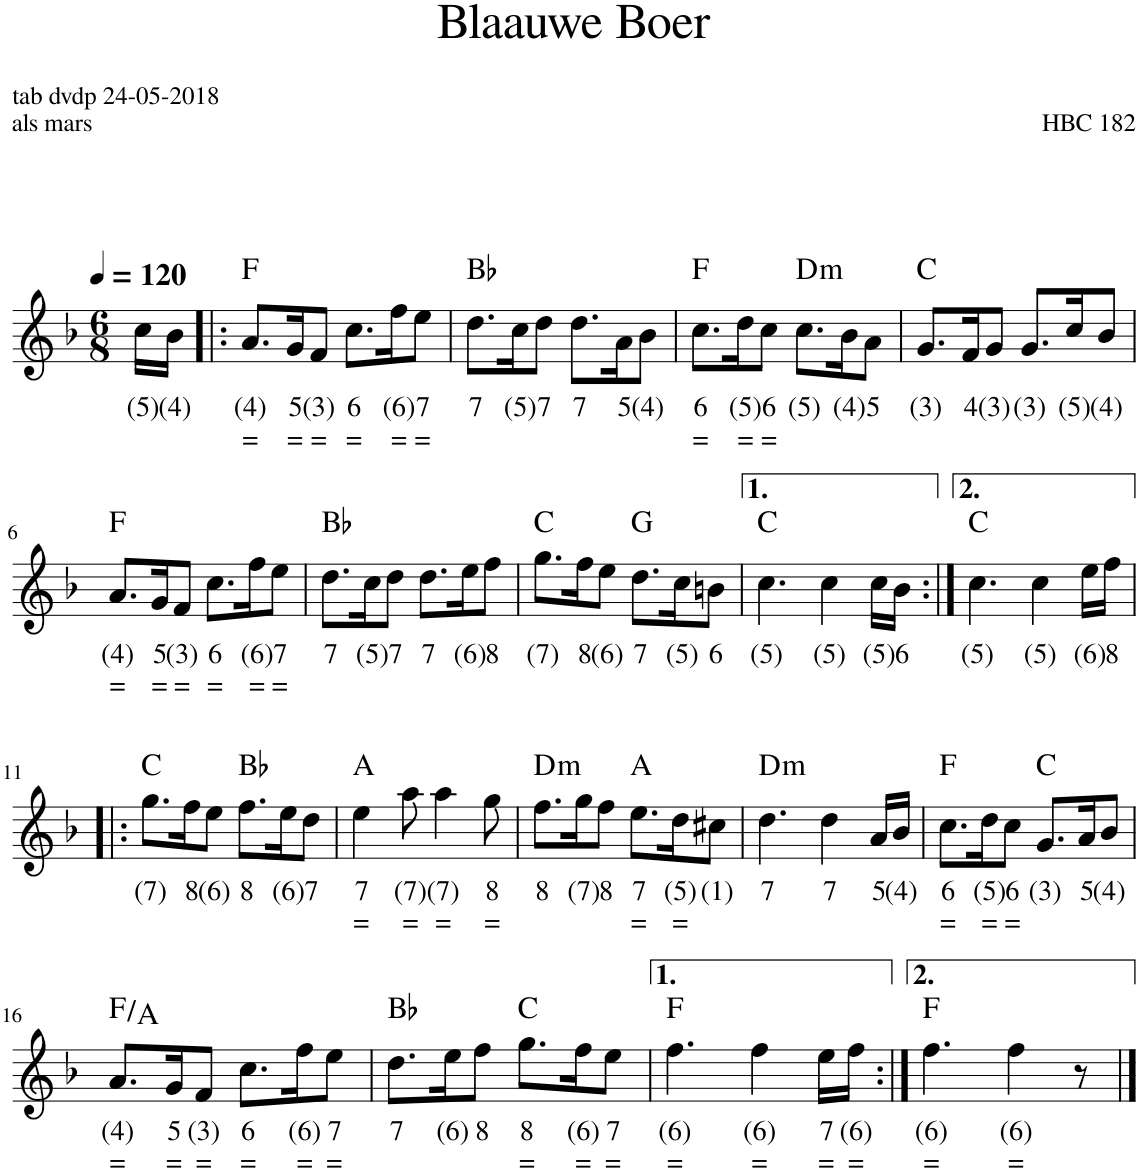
**kern	**text	**text	**kern	**text	**text	**kern	**text	**text	**kern	**text	**text	**harte
*part4	*part4	*part4	*part3	*part3	*part3	*part2	*part2	*part2	*part1	*part1	*part1	*part1
*staff4	*staff4	*staff4	*staff3	*staff3	*staff3	*staff2	*staff2	*staff2	*staff1	*staff1	*staff1	*
*I"Stem	*	*	*I"Stem	*	*	*I"Stem	*	*	*I"Stem	*	*	*
*stria5	*	*	*stria5	*	*	*stria5	*	*	*	*	*	*
*clefG2	*	*	*clefG2	*	*	*clefG2	*	*	*clefG2	*	*	*
*k[b-]	*	*	*k[b-]	*	*	*k[b-]	*	*	*k[b-]	*	*	*
*M6/8	*	*	*M6/8	*	*	*M6/8	*	*	*M6/8	*	*	*
*MM120	*	*	*MM120	*	*	*MM120	*	*	*MM120	*	*	*
=1	=1	=1	=1	=1	=1	=1	=1	=1	=1	=1	=1	=1
!LO:TX:a:t=bas instrument	!	!	!	!	!	!	!	!	!	!	!	!
!	!	!	!	!	!	!	!	!	!	!LO:LY:b	!	!
8r	.	.	8r	.	.	16a/LL	5	.	16cc\LL	(5)	.	.
!	!	!	!	!	!	!	!	!	!	!LO:LY:b	!	!
.	.	.	.	.	.	16g/JJ	(3)	.	16b-\JJ	(4)	.	.
=2!|:	=2!|:	=2!|:	=2!|:	=2!|:	=2!|:	=2!|:	=2!|:	=2!|:	=2!|:	=2!|:	=2!|:	=2!|:
!	!	!	!	!	!	!	!	!	!	!LO:LY:b	!LO:LY:b	!
4.f	(3)	=	8.c/L	3	=	8.f/L	(3)	=	8.a/L	(4)	=	F:maj
!	!	!	!	!	!	!	!	!	!	!LO:LY:b	!LO:LY:b	!
.	.	.	16B-/K	3!	.	16e/K	4	=	16g/K	5	=	.
!	!	!	!	!	!	!	!	!	!	!LO:LY:b	!LO:LY:b	!
.	.	.	8A/J	3!	.	8c/J	3	=	8f/J	(3)	=	.
!	!	!	!	!	!	!	!	!	!	!LO:LY:b	!LO:LY:b	!
8.f/L	(3)	=	8.f/L	(3)	=	8.a\L	(4)	=	8.cc\L	6	=	.
!	!	!	!	!	!	!	!	!	!	!LO:LY:b	!LO:LY:b	!
16d/K	3	.	16a/K	(4)	=	16dd\K	(5)	=	16ff\K	(6)	=	.
!	!	!	!	!	!	!	!	!	!	!LO:LY:b	!LO:LY:b	!
8c/J	3	=	8g/J	5	=	8cc\J	6	=	8ee\J	7	=	.
=3	=3	=3	=3	=3	=3	=3	=3	=3	=3	=3	=3	=3
!	!	!	!	!	!	!	!	!	!	!LO:LY:b	!	!
4.B-	3!	.	4.f	4	.	8.b-\L	(4)	.	8.dd\L	7	.	Bb:maj
!	!	!	!	!	!	!	!	!	!	!LO:LY:b	!	!
.	.	.	.	.	.	16a\K	5	.	16cc\K	(5)	.	.
!	!	!	!	!	!	!	!	!	!	!LO:LY:b	!	!
.	.	.	.	.	.	8b-\J	(4)	.	8dd\J	7	.	.
!	!	!	!	!	!	!	!	!	!	!LO:LY:b	!	!
8.B-/L	3!	.	8.d/L	3	.	8.b-/L	(4)	.	8.dd\L	7	.	.
!	!	!	!	!	!	!	!	!	!	!LO:LY:b	!	!
16d/K	3	.	16e/K	(2)	.	16f/K	4	.	16a\K	5	.	.
!	!	!	!	!	!	!	!	!	!	!LO:LY:b	!	!
8e/J	(2)	.	8f/J	4	.	8g/J	(3)	.	8b-\J	(4)	.	.
=4	=4	=4	=4	=4	=4	=4	=4	=4	=4	=4	=4	=4
!	!	!	!	!	!	!	!	!	!	!LO:LY:b	!LO:LY:b	!
4.f	(3)	=	4f	(3)	=	8.a/L	(4)	=	8.cc\L	6	=	F:maj
!	!	!	!	!	!	!	!	!	!	!LO:LY:b	!LO:LY:b	!
.	.	.	.	.	.	16b-/K	(4)	.	16dd\K	(5)	=	.
!	!	!	!	!	!	!	!	!	!	!LO:LY:b	!LO:LY:b	!
.	.	.	8g	5	=	8a/J	(4)	=	8cc\J	6	=	.
!	!	!	!	!	!	!	!	!	!	!LO:LY:b	!	!LO:H:kt=m
8.f/L	4	.	8.f/L	4	.	8.a/L	(4)	.	8.cc\L	(5)	.	D:min
!	!	!	!	!	!	!	!	!	!	!LO:LY:b	!	!
16e/K	(2)	.	16e/K	(2)	.	16g/K	(3)	.	16b-\K	(4)	.	.
!	!	!	!	!	!	!	!	!	!	!LO:LY:b	!	!
8d/J	3	.	8d/J	3	.	8f/J	4	.	8a\J	5	.	.
=5	=5	=5	=5	=5	=5	=5	=5	=5	=5	=5	=5	=5
!	!	!	!	!	!	!	!	!	!	!LO:LY:b	!	!
4.c	3	=	4c	3	=	8.e/L	(2)	.	8.g/L	(3)	.	C:maj
!	!	!	!	!	!	!	!	!	!	!LO:LY:b	!	!
.	.	.	.	.	.	16d/K	3	.	16f/K	4	.	.
!	!	!	!	!	!	!	!	!	!	!LO:LY:b	!	!
.	.	.	8d	3	.	8e/J	(2)	.	8g/J	(3)	.	.
!	!	!	!	!	!	!	!	!	!	!LO:LY:b	!	!
8.c/L	3	=	8.c/L	3	=	8.e/L	(2)	.	8.g/L	(3)	.	.
!	!	!	!	!	!	!	!	!	!	!LO:LY:b	!	!
16d/K	3	.	16e/K	4	=	16a/K	(4)	.	16cc/K	(5)	.	.
!	!	!	!	!	!	!	!	!	!	!LO:LY:b	!	!
8e/J	4	=	8d/J	3	.	8g/J	(3)	.	8b-/J	(4)	.	.
!!LO:LB:g=z
=6	=6	=6	=6	=6	=6	=6	=6	=6	=6	=6	=6	=6
!	!	!	!	!	!	!	!	!	!	!LO:LY:b	!LO:LY:b	!
4.f	(3)	=	8.c/L	3	=	8.f/L	(3)	=	8.a/L	(4)	=	F:maj
!	!	!	!	!	!	!	!	!	!	!LO:LY:b	!LO:LY:b	!
.	.	.	16B-/K	3!	=	16e/K	4	=	16g/K	5	=	.
!	!	!	!	!	!	!	!	!	!	!LO:LY:b	!LO:LY:b	!
.	.	.	8A/J	3!	=	8c/J	3	=	8f/J	(3)	=	.
!	!	!	!	!	!	!	!	!	!	!LO:LY:b	!LO:LY:b	!
8.f/L	(3)	=	8.f/L	(3)	=	8.a\L	(4)	=	8.cc\L	6	=	.
!	!	!	!	!	!	!	!	!	!	!LO:LY:b	!LO:LY:b	!
16d/K	3	.	16a/K	(4)	=	16dd\K	(5)	=	16ff\K	(6)	=	.
!	!	!	!	!	!	!	!	!	!	!LO:LY:b	!LO:LY:b	!
8c/J	3	=	8g/J	5	=	8cc\J	6	=	8ee\J	7	=	.
=7	=7	=7	=7	=7	=7	=7	=7	=7	=7	=7	=7	=7
!	!	!	!	!	!	!	!	!	!	!LO:LY:b	!	!
4.B-	3!	.	4.f	4	.	8.b-\L	(4)	.	8.dd\L	7	.	Bb:maj
!	!	!	!	!	!	!	!	!	!	!LO:LY:b	!	!
.	.	.	.	.	.	16a\K	5	.	16cc\K	(5)	.	.
!	!	!	!	!	!	!	!	!	!	!LO:LY:b	!	!
.	.	.	.	.	.	8b-\J	(4)	.	8dd\J	7	.	.
!	!	!	!	!	!	!	!	!	!	!LO:LY:b	!	!
8.B-/L	3!	.	8.d/L	3	.	8.b-\L	(4)	.	8.dd\L	7	.	.
!	!	!	!	!	!	!	!	!	!	!LO:LY:b	!	!
16A/K	3!	.	16e/K	(2)	.	16cc\K	(5)	.	16ee\K	(6)	.	.
!	!	!	!	!	!	!	!	!	!	!LO:LY:b	!	!
8B-/J	3!	.	8f/J	4	.	8dd\J	7	.	8ff\J	8	.	.
=8	=8	=8	=8	=8	=8	=8	=8	=8	=8	=8	=8	=8
!	!	!	!	!	!	!	!	!	!	!LO:LY:b	!	!
4.c	(2)	=	8.e/L	(2)	.	8.cc\L	(5)	.	8.gg\L	(7)	.	C:maj
!	!	!	!	!	!	!	!	!	!	!LO:LY:b	!	!
.	.	.	16d/K	3	.	16b-\K	(4)	.	16ff\K	8	.	.
!	!	!	!	!	!	!	!	!	!	!LO:LY:b	!	!
.	.	.	8c/J	3	=	8a\J	5	.	8ee\J	(6)	.	.
!	!	!	!	!	!	!	!	!	!	!LO:LY:b	!	!
8.g/L	(3)	.	8.Bn/L	2	.	8.g/L	(3)	.	8.dd\L	7	.	G:maj
!	!	!	!	!	!	!	!	!	!	!LO:LY:b	!	!
16e/K	(2)	.	16A/K	2!	.	16f/K	4	.	16cc\K	(5)	.	.
!	!	!	!	!	!	!	!	!	!	!LO:LY:b	!	!
8d/J	3	.	8F/J	2!	.	8d/J	3	.	8bn\J	6	.	.
=9	=9	=9	=9	=9	=9	=9	=9	=9	=9	=9	=9	=9
!	!	!	!	!	!	!	!	!	!	!LO:LY:b	!	!
4.c	(2)	=	4.G	2	=	4.e	(2)	.	4.cc\	(5)	.	C:maj
!	!	!	!	!	!	!	!	!	!	!LO:LY:b	!	!
4c	(2)	=	4.G'	2	=	4e	(2)	.	4cc\	(5)	.	.
!	!	!	!	!	!	!	!	!	!	!LO:LY:b	!	!
8e	4	=	.	.	.	16a/LL	5	.	16cc\LL	(5)	.	.
!	!	!	!	!	!	!	!	!	!	!LO:LY:b	!	!
.	.	.	.	.	.	16g/JJ	(3)	.	16b-\JJ	6	.	.
=10:|!	=10:|!	=10:|!	=10:|!	=10:|!	=10:|!	=10:|!	=10:|!	=10:|!	=10:|!	=10:|!	=10:|!	=10:|!
!	!	!	!	!	!	!	!	!	!	!LO:LY:b	!	!
4.c	(2)	=	4.G	2	=	4.e	(2)	.	4.cc\	(5)	.	C:maj
!	!	!	!	!	!	!	!	!	!	!LO:LY:b	!	!
4c	(2)	=	4G	2	=	4e	(2)	.	4cc\	(5)	.	.
!	!	!	!	!	!	!	!	!	!	!LO:LY:b	!	!
8g	5	=	16e/LL	4	=	16cc\LL	(5)	.	16ee\LL	(6)	.	.
!	!	!	!	!	!	!	!	!	!	!LO:LY:b	!	!
.	.	.	16d/JJ	3	.	16dd\JJ	7	.	16ff\JJ	8	.	.
!!LO:LB:g=z
=11!|:	=11!|:	=11!|:	=11!|:	=11!|:	=11!|:	=11!|:	=11!|:	=11!|:	=11!|:	=11!|:	=11!|:	=11!|:
!	!	!	!	!	!	!	!	!	!	!LO:LY:b	!	!
4.cc	(5)	.	8.c/L	3	=	8.ee\L	(6)	.	8.gg\L	(7)	.	C:maj
!	!	!	!	!	!	!	!	!	!	!LO:LY:b	!	!
.	.	.	16A/K	3!	=	16dd\K	7	.	16ff\K	8	.	.
!	!	!	!	!	!	!	!	!	!	!LO:LY:b	!	!
.	.	.	8G/J	2	=	8cc\J	(5)	.	8ee\J	(6)	.	.
!	!	!	!	!	!	!	!	!	!	!LO:LY:b	!	!
4.b-	(4)	.	8.B-/L	3!	.	8.dd\L	7	.	8.ff\L	8	.	Bb:maj
!	!	!	!	!	!	!	!	!	!	!LO:LY:b	!	!
.	.	.	16G/K	3!	.	16cc\K	(5)	.	16ee\K	(6)	.	.
!	!	!	!	!	!	!	!	!	!	!LO:LY:b	!	!
.	.	.	8F/J	3!	.	8b-\J	(4)	.	8dd\J	7	.	.
=12	=12	=12	=12	=12	=12	=12	=12	=12	=12	=12	=12	=12
!	!	!	!	!	!	!	!	!	!	!LO:LY:b	!LO:LY:b	!
4.a	(4)	=	4A	4(4)	==	4cc#X	(1)	.	4ee\	7	=	A:maj
!	!	!	!	!	!	!	!	!	!	!LO:LY:b	!LO:LY:b	!
.	.	.	8d-X	4(4)	==	8ee	7	=	8aa\	(7)	=	.
!	!	!	!	!	!	!	!	!	!	!LO:LY:b	!LO:LY:b	!
8.A/L	4(4)	==	4d-	4(4)	==	4ee	7	=	4aa\	(7)	=	.
16B-/K	4(4)	==	.	.	.	.	.	.	.	.	.	.
!	!	!	!	!	!	!	!	!	!	!LO:LY:b	!LO:LY:b	!
8c#X/J	4(4)	==	8B-	4(4)	==	8ee	7	=	8gg\	8	=	.
=13	=13	=13	=13	=13	=13	=13	=13	=13	=13	=13	=13	=13
!	!	!	!	!	!	!	!	!	!	!LO:LY:b	!	!LO:H:kt=m
4.d	3	.	8.A/L	3!	.	8.dd\L	7	.	8.ff\L	8	.	D:min
!	!	!	!	!	!	!	!	!	!	!LO:LY:b	!	!
.	.	.	16c/K	3!	.	16ee\K	(6)	.	16gg\K	(7)	.	.
!	!	!	!	!	!	!	!	!	!	!LO:LY:b	!	!
.	.	.	8B-/J	3!	.	8dd\J	7	.	8ff\J	8	.	.
!	!	!	!	!	!	!	!	!	!	!LO:LY:b	!LO:LY:b	!
4.a	(4)	=	8.A/L	4(4)	==	8.cc#X/L	(1)	.	8.ee\L	7	=	A:maj
!	!	!	!	!	!	!	!	!	!	!LO:LY:b	!LO:LY:b	!
.	.	.	16F/K	4(4)	==	16a/K	(4)	=	16dd\K	(5)	=	.
!	!	!	!	!	!	!	!	!	!	!LO:LY:b	!	!
.	.	.	8G/J	4(4)	==	8g/J	5	=	8cc#X\J	(1)	.	.
=14	=14	=14	=14	=14	=14	=14	=14	=14	=14	=14	=14	=14
!	!	!	!	!	!	!	!	!	!	!LO:LY:b	!	!LO:H:kt=m
8.d/L	3	.	4.A	3!	.	4.f	4	.	4.dd\	7	.	D:min
16f/K	4	.	.	.	.	.	.	.	.	.	.	.
8a/J	5	.	.	.	.	.	.	.	.	.	.	.
!	!	!	!	!	!	!	!	!	!	!LO:LY:b	!	!
4d	3	.	4A	3!	.	4f	4	.	4dd\	7	.	.
!	!	!	!	!	!	!	!	!	!	!LO:LY:b	!	!
8c	3	=	16d/LL	3	.	16f/LL	4	.	16a/LL	5	.	.
!	!	!	!	!	!	!	!	!	!	!LO:LY:b	!	!
.	.	.	16e/JJ	(2)	.	16g/JJ	(3)	.	16b-/JJ	(4)	.	.
=15	=15	=15	=15	=15	=15	=15	=15	=15	=15	=15	=15	=15
!	!	!	!	!	!	!	!	!	!	!LO:LY:b	!LO:LY:b	!
4.f	(3)	=	8.f/L	(3)	=	8.a/L	(4)	=	8.cc\L	6	=	F:maj
!	!	!	!	!	!	!	!	!	!	!LO:LY:b	!LO:LY:b	!
.	.	.	16g/K	5	=	16b-/K	(4)	.	16dd\K	(5)	=	.
!	!	!	!	!	!	!	!	!	!	!LO:LY:b	!LO:LY:b	!
.	.	.	8f/J	(3)	=	8a/J	(4)	=	8cc\J	6	=	.
!	!	!	!	!	!	!	!	!	!	!LO:LY:b	!	!
4.c	(2)	=	8.c/L	(2)	=	8.e/L	(2)	.	8.g/L	(3)	.	C:maj
!	!	!	!	!	!	!	!	!	!	!LO:LY:b	!	!
.	.	.	16e/K	(2)	.	16f/K	4	.	16a/K	5	.	.
!	!	!	!	!	!	!	!	!	!	!LO:LY:b	!	!
.	.	.	8d/J	3	.	8g/J	(3)	.	8b-/J	(4)	.	.
!!LO:LB:g=z
=16	=16	=16	=16	=16	=16	=16	=16	=16	=16	=16	=16	=16
!	!	!	!	!	!	!	!	!	!	!LO:LY:b	!LO:LY:b	!
4.f	(3)	=	8.c/L	3	=	8.f/L	(3)	=	8.a/L	(4)	=	F:maj/3
!	!	!	!	!	!	!	!	!	!	!LO:LY:b	!LO:LY:b	!
.	.	.	16B-/K	3!	=	16e/K	4	=	16g/K	5	=	.
!	!	!	!	!	!	!	!	!	!	!LO:LY:b	!LO:LY:b	!
.	.	.	8A/J	3!	=	8c/J	3	=	8f/J	(3)	=	.
!	!	!	!	!	!	!	!	!	!	!LO:LY:b	!LO:LY:b	!
8.f/L	(3)	=	8.f/L	(3)	=	8.a\L	(4)	=	8.cc\L	6	=	.
!	!	!	!	!	!	!	!	!	!	!LO:LY:b	!LO:LY:b	!
16d/K	3	.	16a/K	(4)	=	16dd\K	(5)	=	16ff\K	(6)	=	.
!	!	!	!	!	!	!	!	!	!	!LO:LY:b	!LO:LY:b	!
8c/J	3	=	8g/J	5	=	8cc\J	6	=	8ee\J	7	=	.
=17	=17	=17	=17	=17	=17	=17	=17	=17	=17	=17	=17	=17
!	!	!	!	!	!	!	!	!	!	!LO:LY:b	!	!
8.B-/L	3!	.	4.f	4	.	8.b-\L	(4)	.	8.dd\L	7	.	Bb:maj
!	!	!	!	!	!	!	!	!	!	!LO:LY:b	!	!
16b-/K	(4)	.	.	.	.	16cc\K	(5)	.	16ee\K	(6)	.	.
!	!	!	!	!	!	!	!	!	!	!LO:LY:b	!	!
8a/J	5	.	.	.	.	8dd\J	7	.	8ff\J	8	.	.
!	!	!	!	!	!	!	!	!	!	!LO:LY:b	!LO:LY:b	!
8.g/L	5	=	8.c/L	3	=	8.ee\L	7	=	8.gg\L	8	=	C:maj
!	!	!	!	!	!	!	!	!	!	!LO:LY:b	!LO:LY:b	!
16e/K	4	=	16A/K	3!	=	16cc\K	6	=	16ff\K	(6)	=	.
!	!	!	!	!	!	!	!	!	!	!LO:LY:b	!LO:LY:b	!
8c/J	3	=	8B-/J	3!	=	8g\J	5	=	8ee\J	7	=	.
=18	=18	=18	=18	=18	=18	=18	=18	=18	=18	=18	=18	=18
!	!	!	!	!	!	!	!	!	!	!LO:LY:b	!LO:LY:b	!
8.f/L	(3)	=	4.c	3	=	4.a	(4)	=	4.ff\	(6)	=	F:maj
16c/K	3	=	.	.	.	.	.	.	.	.	.	.
8A/J	3!	=	.	.	.	.	.	.	.	.	.	.
!	!	!	!	!	!	!	!	!	!	!LO:LY:b	!LO:LY:b	!
4.F'	3!	=	4c	3	=	4a	(4)	=	4ff\	(6)	=	.
!	!	!	!	!	!	!	!	!	!	!LO:LY:b	!LO:LY:b	!
.	.	.	16e/LL	4	=	16cc\LL	6	=	16ee\LL	7	=	.
!	!	!	!	!	!	!	!	!	!	!LO:LY:b	!LO:LY:b	!
.	.	.	16d/JJ	3	.	16dd\JJ	(5)	=	16ff\JJ	(6)	=	.
=19:|!	=19:|!	=19:|!	=19:|!	=19:|!	=19:|!	=19:|!	=19:|!	=19:|!	=19:|!	=19:|!	=19:|!	=19:|!
!	!	!	!	!	!	!	!	!	!	!LO:LY:b	!LO:LY:b	!
4f	(3)	=	4.c	3	=	4.a	(4)	=	4.ff\	(6)	=	F:maj
8A	(3)!	=	.	.	.	.	.	.	.	.	.	.
!	!	!	!	!	!	!	!	!	!	!LO:LY:b	!LO:LY:b	!
4.F'	(3)!	=	4c	3	=	4a	(4)	=	4ff\	(6)	=	.
.	.	.	16r	.	.	16r	.	.	8r	.	.	.
.	.	.	16r	.	.	16r	.	.	.	.	.	.
==	==	==	==	==	==	==	==	==	==	==	==	==
*-	*-	*-	*-	*-	*-	*-	*-	*-	*-	*-	*-	*-
